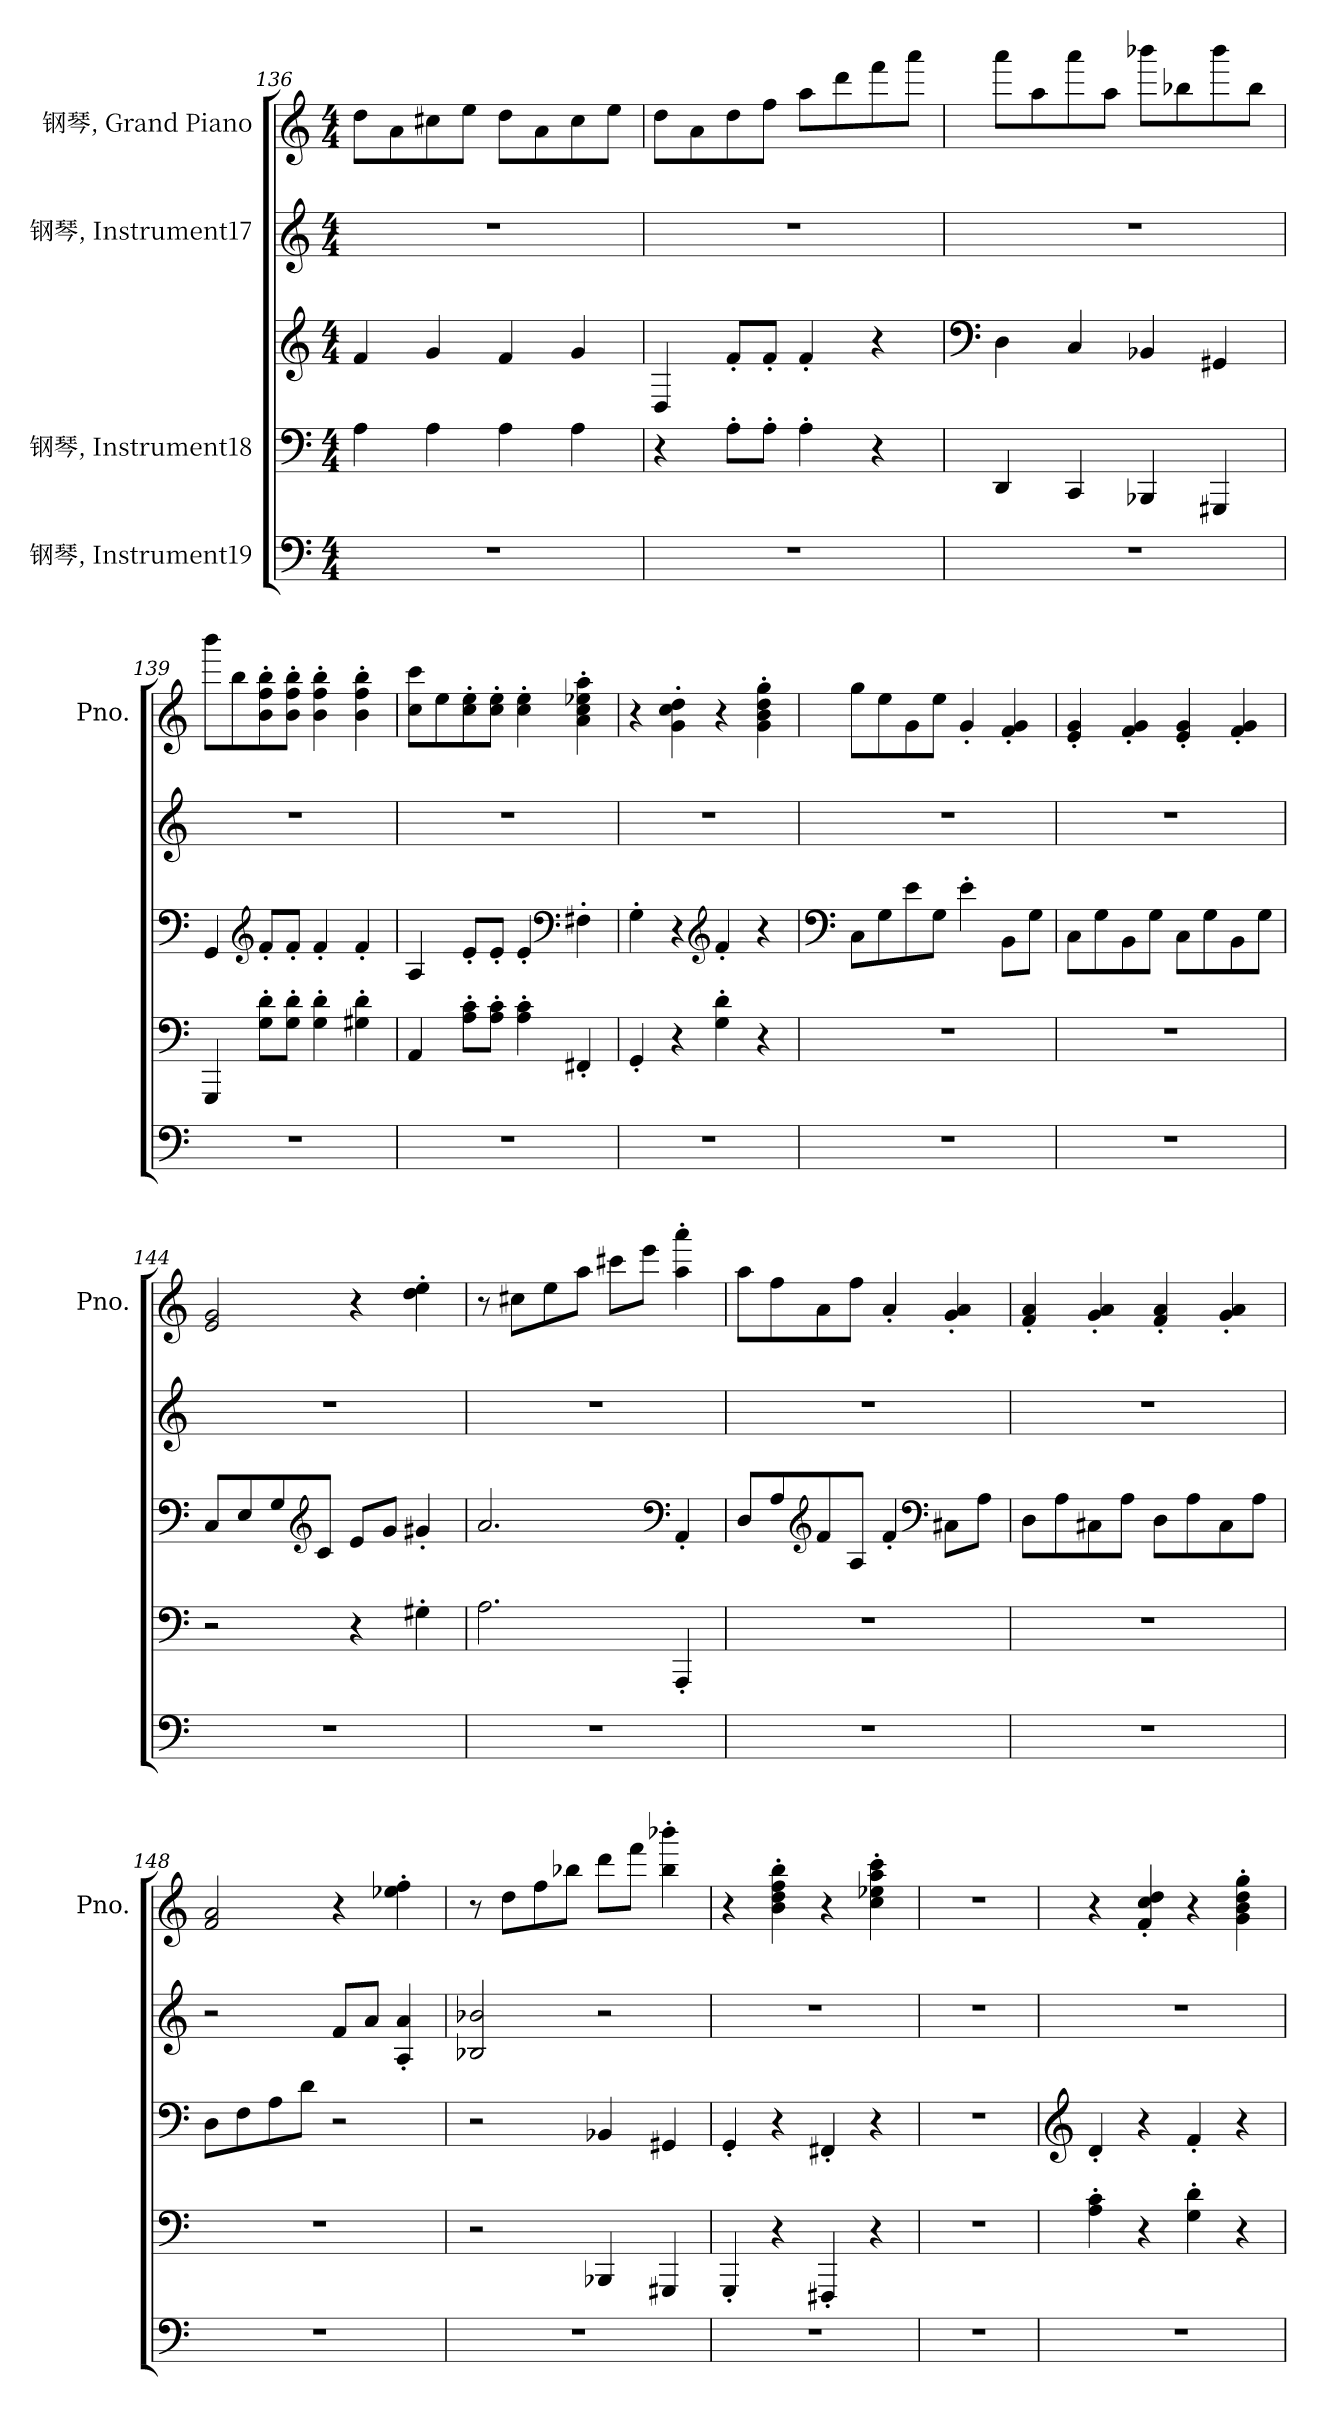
**kern	**kern	**kern	**kern	**kern
*part4	*part3	*part3	*part2	*part1
*staff5	*staff4	*staff3	*staff2	*staff1
*I"钢琴, Instrument19	*I"钢琴, Instrument18	*	*I"钢琴, Instrument17	*I"钢琴, Grand Piano
*	*	*	*	*I'Pno.
*clefF4	*clefF4	*clefG2	*clefG2	*clefG2
*k[]	*k[]	*k[]	*k[]	*k[]
*M4/4	*M4/4	*M4/4	*M4/4	*M4/4
=136	=136	=136	=136	=136
1r	4A\	4f/	1r	8dd\L
.	.	.	.	8a\
.	4A\	4g/	.	8cc#X\
.	.	.	.	8ee\J
.	4A\	4f/	.	8dd\L
.	.	.	.	8a\
.	4A\	4g/	.	8cc#\
.	.	.	.	8ee\J
=137	=137	=137	=137	=137
1r	4r	4D/	1r	8dd\L
.	.	.	.	8a\
.	8A'\L	8f'/L	.	8dd\
.	8A'\J	8f'/J	.	8ff\J
.	4A'\	4f'/	.	8aa\L
.	.	.	.	8ddd\
.	4r	4r	.	8fff\
.	.	.	.	8aaa\J
!!LO:LB:g=z
=138	=138	=138	=138	=138
*	*	*clefF4	*	*
1r	4DD/	4D\	1r	8aaa\L
.	.	.	.	8aa\
.	4CC/	4C/	.	8aaa\
.	.	.	.	8aa\J
.	4BBB-X/	4BB-X/	.	8bbb-X\L
.	.	.	.	8bb-X\
.	4GGG#X/	4GG#X/	.	8bbb-\
.	.	.	.	8bb-\J
=139	=139	=139	=139	=139
1r	4GGG/	4GG/	1r	8bbb\L
.	.	.	.	8bb\
*	*	*clefG2	*	*
.	8G\' 8d\'L	8f'/L	.	8b\' 8ff\' 8bb\'
.	8G\' 8d\'J	8f'/J	.	8b\' 8ff\' 8bb\'J
.	4G\' 4d\'	4f'/	.	4b\' 4ff\' 4bb\'
.	4G#X\' 4d\'	4f'/	.	4b\' 4ff\' 4bb\'
=140	=140	=140	=140	=140
1r	4AA/	4A/	1r	8cc\ 8ccc\L
.	.	.	.	8ee\
.	8A\' 8c\'L	8e'/L	.	8cc\' 8ee\'
.	8A\' 8c\'J	8e'/J	.	8cc\' 8ee\'J
.	4A\' 4c\'	4e'/	.	4cc\' 4ee\'
*	*	*clefF4	*	*
.	4FF#X'/	4F#X'\	.	4a\' 4cc\' 4ee-X\' 4aa\'
=141	=141	=141	=141	=141
1r	4GG'/	4G'\	1r	4r
.	4r	4r	.	4g\' 4cc\' 4dd\'
*	*	*clefG2	*	*
.	4G\' 4d\'	4f'/	.	4r
.	4r	4r	.	4g\' 4b\' 4dd\' 4gg\'
!!LO:PB:g=z
=142	=142	=142	=142	=142
*	*	*clefF4	*	*
1r	1r	8C\L	1r	8gg\L
.	.	8G\	.	8ee\
.	.	8e\	.	8g\
.	.	8G\J	.	8ee\J
.	.	4e'\	.	4g'/
.	.	8BB\L	.	4f/' 4g/'
.	.	8G\J	.	.
=143	=143	=143	=143	=143
1r	1r	8C\L	1r	4e/' 4g/'
.	.	8G\	.	.
.	.	8BB\	.	4f/' 4g/'
.	.	8G\J	.	.
.	.	8C\L	.	4e/' 4g/'
.	.	8G\	.	.
.	.	8BB\	.	4f/' 4g/'
.	.	8G\J	.	.
=144	=144	=144	=144	=144
1r	2r	8C/L	1r	2e/ 2g/
.	.	8E/	.	.
.	.	8G/	.	.
*	*	*clefG2	*	*
.	.	8c/J	.	.
.	4r	8e/L	.	4r
.	.	8g/J	.	.
.	4G#X'\	4g#X'/	.	4dd\' 4ee\'
=145	=145	=145	=145	=145
1r	2.A\	2.a/	1r	8r
.	.	.	.	8cc#X\L
.	.	.	.	8ee\
.	.	.	.	8aa\J
.	.	.	.	8ccc#X\L
.	.	.	.	8eee\J
*	*	*clefF4	*	*
.	4AAA'/	4AA'/	.	4aa\' 4aaa\'
!!LO:LB:g=z
=146	=146	=146	=146	=146
1r	1r	8D/L	1r	8aa\L
.	.	8A/	.	8ff\
*	*	*clefG2	*	*
.	.	8f/	.	8a\
.	.	8A/J	.	8ff\J
.	.	4f'/	.	4a'/
*	*	*clefF4	*	*
.	.	8C#X\L	.	4g/' 4a/'
.	.	8A\J	.	.
=147	=147	=147	=147	=147
1r	1r	8D\L	1r	4f/' 4a/'
.	.	8A\	.	.
.	.	8C#X\	.	4g/' 4a/'
.	.	8A\J	.	.
.	.	8D\L	.	4f/' 4a/'
.	.	8A\	.	.
.	.	8C#\	.	4g/' 4a/'
.	.	8A\J	.	.
=148	=148	=148	=148	=148
1r	1r	8D\L	2r	2f/ 2a/
.	.	8F\	.	.
.	.	8A\	.	.
.	.	8d\J	.	.
.	.	2r	8f/L	4r
.	.	.	8a/J	.
.	.	.	4A/' 4a/'	4ee-X\' 4ff\'
=149	=149	=149	=149	=149
1r	2r	2r	2B-X/ 2b-X/	8r
.	.	.	.	8dd\L
.	.	.	.	8ff\
.	.	.	.	8bb-X\J
.	4BBB-X/	4BB-X/	2r	8ddd\L
.	.	.	.	8fff\J
.	4GGG#X/	4GG#X/	.	4bb-\' 4bbb-X\'
!!LO:PB:g=z
=150	=150	=150	=150	=150
1r	4GGG'/	4GG'/	1r	4r
.	4r	4r	.	4b\' 4dd\' 4ff\' 4bb\'
.	4FFF#X'/	4FF#X'/	.	4r
.	4r	4r	.	4cc\' 4ee-X\' 4aa\' 4ccc\'
=151	=151	=151	=151	=151
1r	1r	1r	1r	1r
=152	=152	=152	=152	=152
*	*	*clefG2	*	*
1r	4A\' 4c\'	4d'/	1r	4r
.	4r	4r	.	4f/' 4cc/' 4dd/'
.	4G\' 4d\'	4f'/	.	4r
.	4r	4r	.	4g\' 4b\' 4dd\' 4gg\'
=	=	=	=	=
*-	*-	*-	*-	*-
